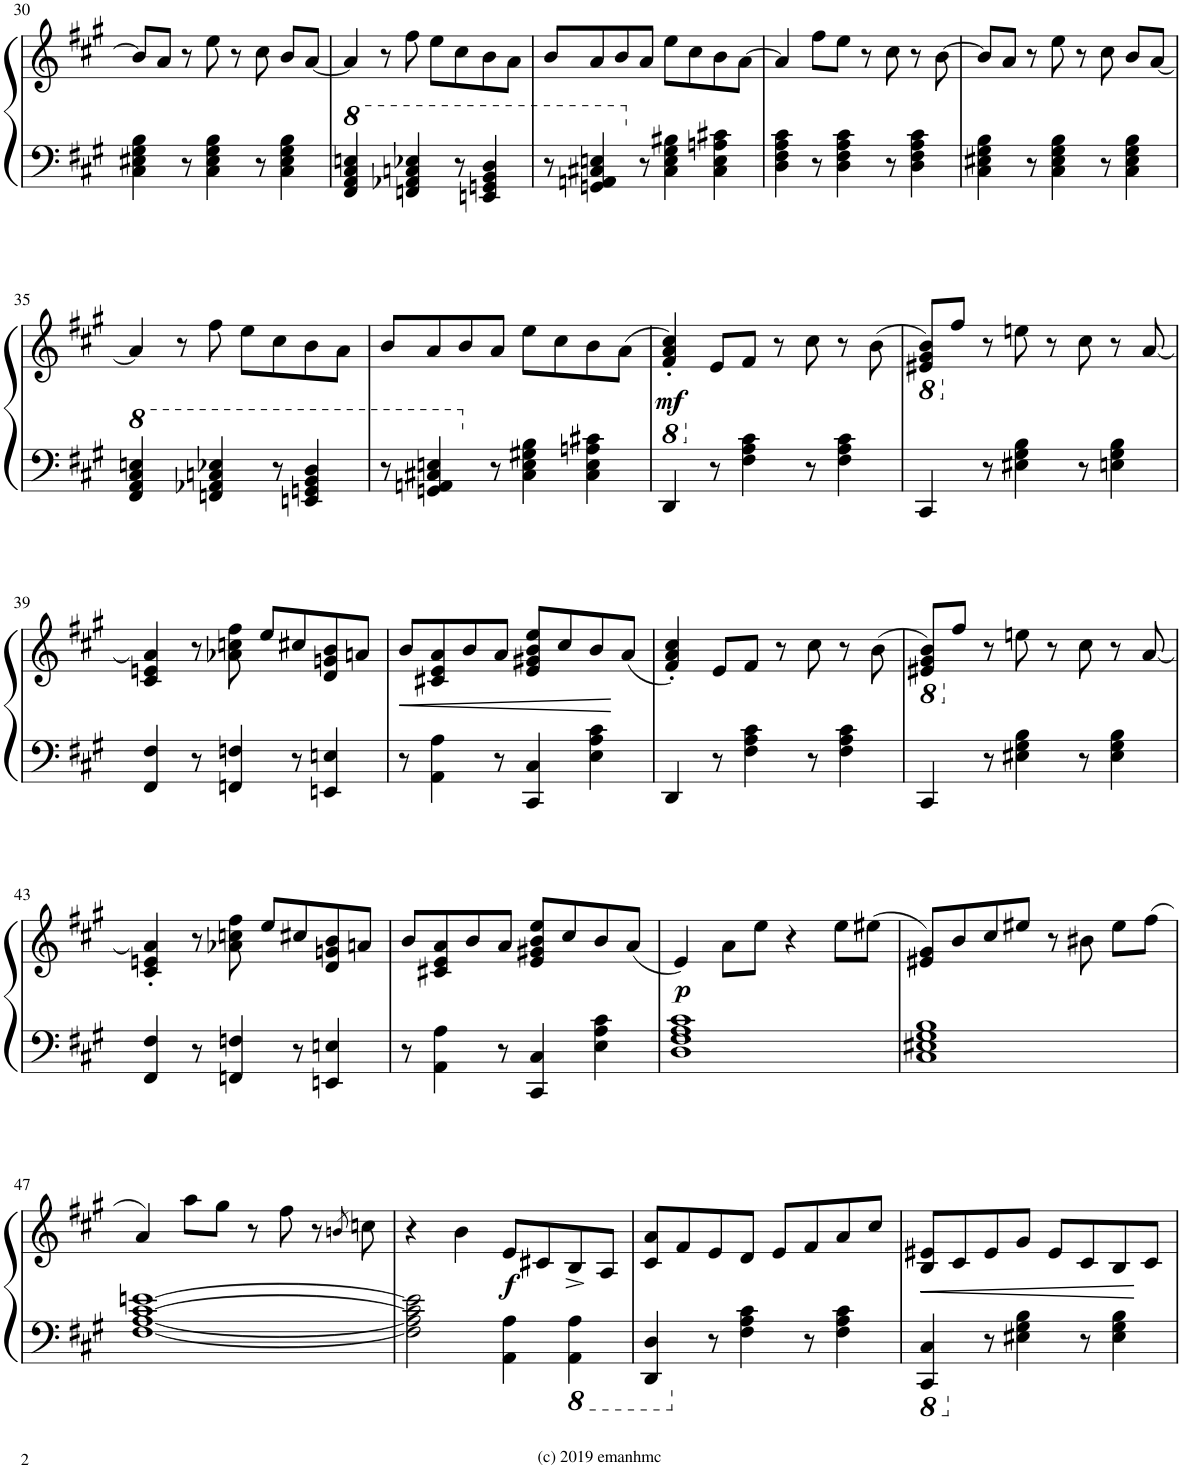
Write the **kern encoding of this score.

**kern	**kern	**dynam
*part1	*part1	*part1
*staff2	*staff1	*staff1/2
*I"Piano	*	*
*I'Pno.	*	*
!!LO:PB:g=z
*clefF4	*clefG2	*
*k[f#c#g#]	*k[f#c#g#]	*
*M4/4	*M4/4	*
=30	=30	=30
4C#\ 4E#X\ 4G#\ 4B\	8b/L]	.
.	8a/J	.
8r	8r	.
4C#\ 4E#\ 4G#\ 4B\	8ee\	.
.	8r	.
8r	8cc#\	.
4C#\ 4E#\ 4G#\ 4B\	8b/L	.
.	[<8a/J	.
=31	=31	=31
*8va	*	*
4F#/ 4A/ 4c#/ 4en/	4a/]	.
8ryy	8r	.
4Fn/ 4A-X/ 4cn/ 4e-X/	8ff#\	.
.	8ee\L	.
8r	8cc#\	.
4En/ 4Gn/ 4B/ 4d/	8b\	.
.	8a\J	.
=32	=32	=32
8r	8b/L	.
4Gn/ 4An/ 4c#X/ 4en/	8a/	.
.	8b/	.
*X8va	*	*
8r	8a/J	.
4C#\ 4E\ 4G#\ 4B#X\	8ee\L	.
.	8cc#\	.
4C#\ 4E\ 4An\ 4c#X\	8b\	.
.	[>8a\J	.
=33	=33	=33
4D\ 4F#\ 4A\ 4c#\	4a/]	.
8r	8ff#\L	.
4D\ 4F#\ 4A\ 4c#\	8ee\J	.
.	8r	.
8r	8cc#\	.
4D\ 4F#\ 4A\ 4c#\	8r	.
.	[>8b\	.
=34	=34	=34
4C#\ 4E#X\ 4G#\ 4B\	8b/L]	.
.	8a/J	.
8r	8r	.
4C#\ 4E#\ 4G#\ 4B\	8ee\	.
.	8r	.
8r	8cc#\	.
4C#\ 4E#\ 4G#\ 4B\	8b/L	.
.	[<8a/J	.
!!LO:LB:g=z
=35	=35	=35
*8va	*	*
4F#/ 4A/ 4c#/ 4en/	4a/]	.
8ryy	8r	.
4Fn/ 4A-X/ 4cn/ 4e-X/	8ff#\	.
.	8ee\L	.
8r	8cc#\	.
4En/ 4Gn/ 4B/ 4d/	8b\	.
.	8a\J	.
=36	=36	=36
8r	8b/L	.
4Gn/ 4An/ 4c#X/ 4en/	8a/	.
.	8b/	.
*X8va	*	*
8r	8a/J	.
4C#\ 4E\ 4G#X\ 4B\	8ee\L	.
.	8cc#\	.
4C#\ 4E\ 4An\ 4c#X\	8b\	.
.	(>8a\J	.
=37	=37	=37
*	*8ba	*
!	!	!LO:DY:b
4DD/	4F#/' 4A/' 4c#/')	mf
*	*X8ba	*
8r	8e/L	.
4F#\ 4A\ 4c#\	8f#/J	.
.	8r	.
8r	8cc#\	.
4F#\ 4A\ 4c#\	8r	.
.	(>8b\	.
=38	=38	=38
*	*8ba	*
4CC#/	8E#X/ 8G#/ 8B/L)	.
*	*X8ba	*
.	8ff#/J	.
8r	8r	.
4E#X\ 4G#\ 4B\	8een\	.
.	8r	.
8r	8cc#\	.
4En\ 4G#\ 4B\	8r	.
.	[<8a/	.
!!LO:LB:g=z
=39	=39	=39
4FF#/ 4F#/	4c#/ 4en/ 4a/]	.
8r	8r	.
4FFn/ 4Fn/	8a-X\ 8ccn\ 8ff#\	.
.	8ee/L	.
8r	8cc#X/	.
4EEn/ 4En/	8d/ 8gn/ 8b/	.
.	8an/J	.
=40	=40	=40
!	!	!LO:HP:b
8r	8b/L	<
4AA\ 4A\	8c#X/ 8e/ 8a/	.
.	8b/	.
8r	8a/J	.
4CC#/ 4C#/	8e/ 8g#X/ 8b/ 8ee/L	.
.	8cc#/	.
4E\ 4A\ 4c#\	8b/	.
.	(<8a/J	[
=41	=41	=41
4DD/	4f#/' 4a/' 4cc#/')	.
8r	8e/L	.
4F#\ 4A\ 4c#\	8f#/J	.
.	8r	.
8r	8cc#\	.
4F#\ 4A\ 4c#\	8r	.
.	(>8b\	.
=42	=42	=42
*	*8ba	*
4CC#/	8E#X/ 8G#/ 8B/L)	.
*	*X8ba	*
.	8ff#/J	.
8r	8r	.
4E#X\ 4G#\ 4B\	8een\	.
.	8r	.
8r	8cc#\	.
4E#\ 4G#\ 4B\	8r	.
.	[<8a/	.
!!LO:LB:g=z
=43	=43	=43
4FF#/ 4F#/	4c#/' 4en/' 4a/]'	.
8r	8r	.
4FFn/ 4Fn/	8a-X\ 8ccn\ 8ff#\	.
.	8ee/L	.
8r	8cc#X/	.
4EEn/ 4En/	8d/ 8gn/ 8b/	.
.	8an/J	.
=44	=44	=44
8r	8b/L	.
4AA\ 4A\	8c#X/ 8e/ 8a/	.
.	8b/	.
8r	8a/J	.
4CC#/ 4C#/	8e/ 8g#X/ 8b/ 8ee/L	.
.	8cc#/	.
4E\ 4A\ 4c#\	8b/	.
.	(<8a/J	.
=45	=45	=45
!	!	!LO:DY:b
1D 1F# 1A 1c#	4e/)	p
.	8a\L	.
.	8ee\J	.
.	4r	.
.	8ee\L	.
.	(>8ee#X\J	.
=46	=46	=46
1C# 1E#X 1G# 1B	8e#X/ 8g#/L)	.
.	8b/	.
.	8cc#/	.
.	8ee#X/J	.
.	8r	.
.	8b#X\	.
.	8ee#\L	.
.	(>8ff#\J	.
!!LO:LB:g=z
=47	=47	=47
[1F# [<1A [1c# [>1en	4a/)	.
.	8aa\L	.
.	8gg#\J	.
.	8r	.
.	8ff#\	.
.	8r	.
.	8qbn/	.
.	8ccn\	.
=48	=48	=48
2F#\] 2A\] 2c#\] 2e\]	4r	.
.	4b\	.
!	!	!LO:DY:b
4AA\ 4A\	8e/L	f
.	8c#X/	.
*8ba	*	*
4AAA\ 4AA\	8B^/	.
.	8A/J	.
=49	=49	=49
4DDD/ 4DD/	8c#/ 8a/L	.
.	8f#/	.
*X8ba	*	*
8r	8e/	.
4F#\ 4A\ 4c#\	8d/J	.
.	8e/L	.
8r	8f#/	.
4F#\ 4A\ 4c#\	8a/	.
.	8cc#/J	.
=50	=50	=50
*8ba	*	*
!	!	!LO:HP:b
4CCC#/ 4CC#/	8B/ 8e#X/L	<
.	8c#/	.
*X8ba	*	*
8r	8e#/	.
4E#X\ 4G#\ 4B\	8g#/J	.
.	8e#/L	.
8r	8c#/	.
4E#\ 4G#\ 4B\	8B/	.
.	8c#/J	[
=	=	=
*-	*-	*-
